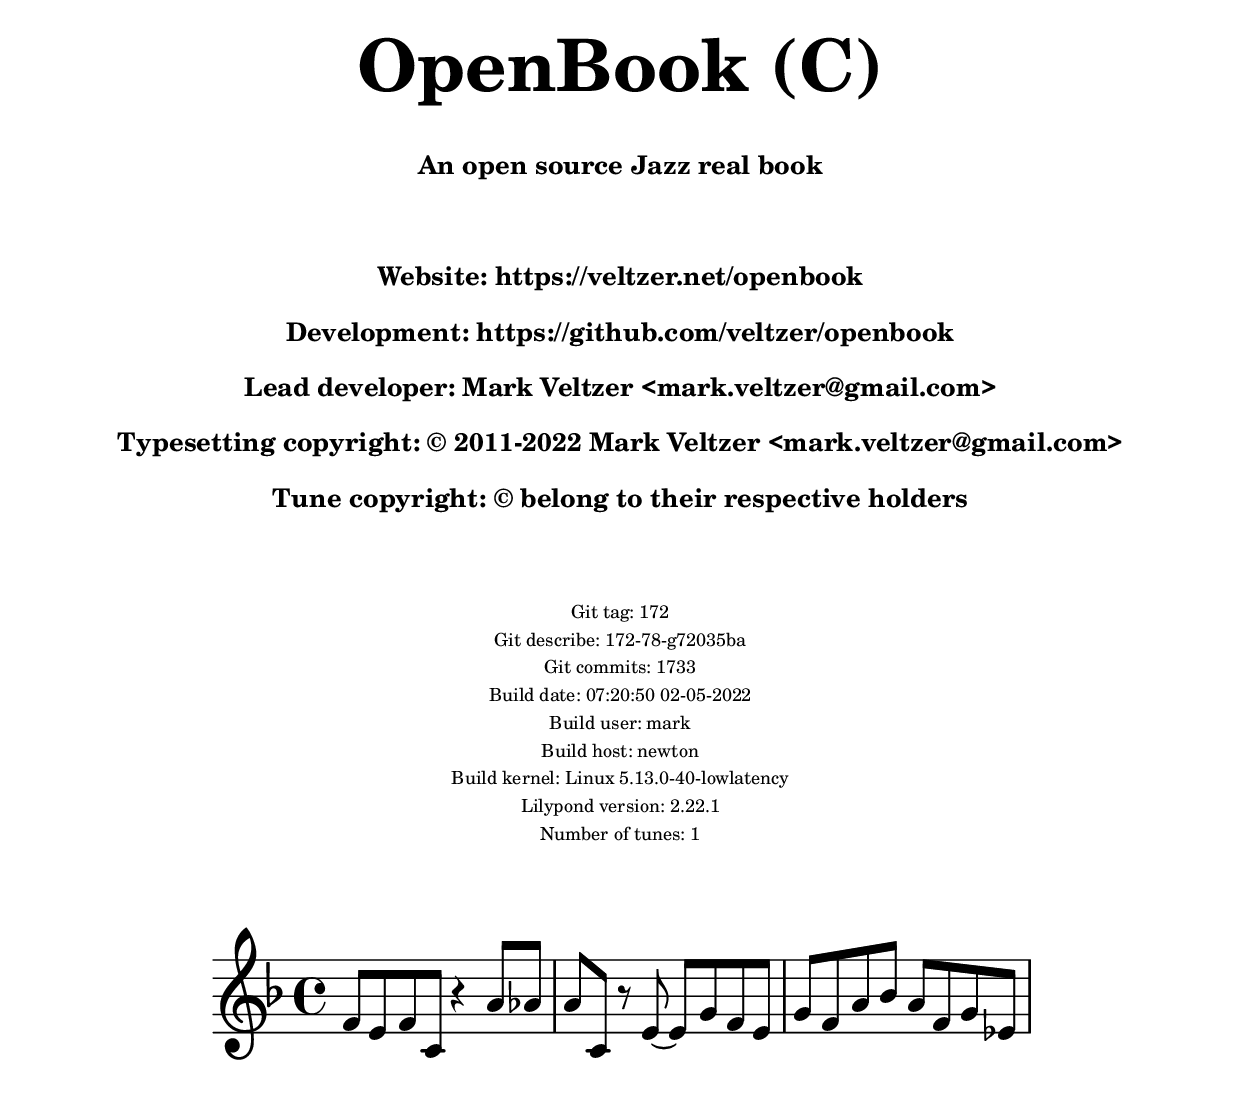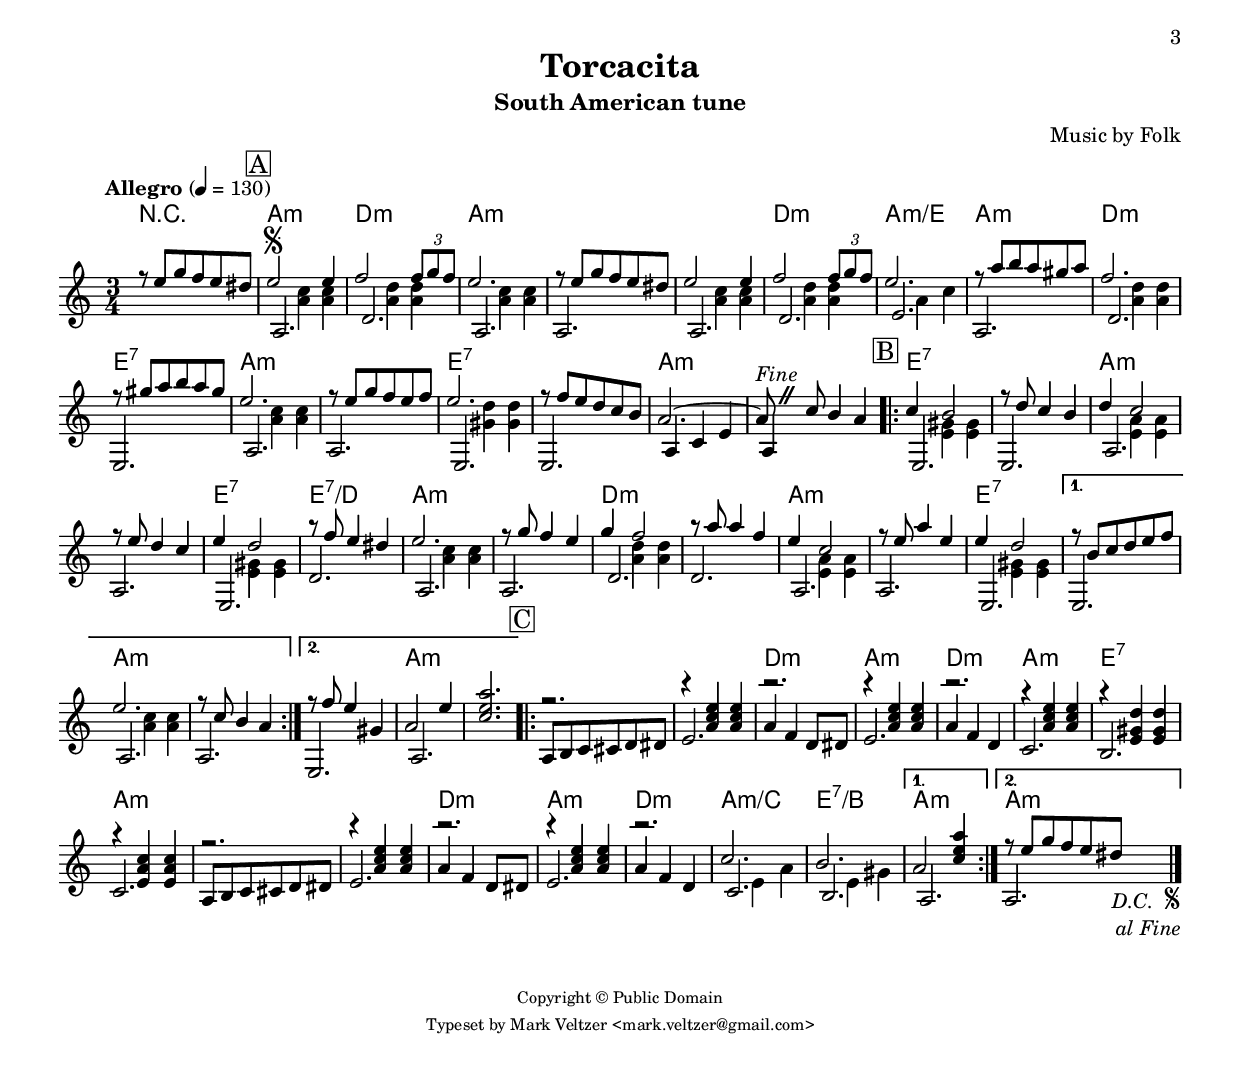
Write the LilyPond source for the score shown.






% lets emit the definitions

% end verbatim - this comment is a hack to prevent texinfo.tex
% from choking on non-European UTF-8 subsets

% this version tag will keep me compiling only on this version of lilypond.
%=====================================================================

\version "2.22.1"

% lets define a variable to hold the formatted build date (man 3 strftime):
%date=#(strftime "%T %d-%m-%Y" (localtime (current-time)))
%lilypond_version=#(lilypond-version)

% setting instruments for midi generation (bah - this doesn't work...)
%=====================================================================
%\set ChordNames.midiInstrument = #"acoustic grand"
%\set Staff.midiInstrument = #"flute"
%\set PianoStaff.instrumentName = #"acoustic grand"
% do not show chords unless they change...
%\set chordChanges = ##t

% number of staffs per page (this does not work because of my breaks)
%\paper {
%	system-count = #7
%}

\paper {
%% reduce spaces between systems and the bottom (taken from the lilypond
%% documentation and found the relevant variable)
%% the result of this is that I can fit 8 single staffs in one page
%% which is ideal for Jazz (think 32 bar divided into 8 lines of 4 bars each...).
%% I should really only apply this thing for Jazz tunes but that is a TODO item.
%% default is 4\mm - 3 already causes 8 staffs to take 2 pages
	between-system-padding = 2\mm
%% default is 20\mm
%% between-system-space = 16\mm
%% ragged-last-bottom = ##f
%% ragged-bottom = ##f

%% make lilypond increase the distance of the footer from the bottom of the page
%% it seems that if you don't do something like this you're going to have
%% a real problem seeing the footer in postscript printing....
%%bottom-margin = 2.5\cm

%% from /usr/share/lilypond/2.12.3/ly/titling-init.ly
%% to stop lilypond from printing footers...
	oddFooterMarkup = \markup {}

%% prevent lilypond from printing the headers...

	scoreTitleMarkup = \markup {}
	bookTitleMarkup = \markup {}
}
\layout {
%% don't have the first line indented
	indent = 0.0 \cm
%% don't know what this is (taken from Laurent Martelli...)
%%textheight = 1.5\cm

	\context {
		\Score
	%% change the size of the text fonts
	%%\override LyricText #'font-family = #'typewriter
		\override LyricText #'font-size = #'-2

	%% set the style of the chords to Jazz - I don't see this making any effect
		\override ChordName #'style = #'jazz
	%%\override ChordName #'word-space = #2

	%% set the chord size and font
	%%\override ChordName #'font-series = #'bold
	%%\override ChordName #'font-family = #'roman
	%%\override ChordName #'font-size = #-1

	%% don't show bar numbers (for jazz it makes it too cluttery)
		\remove "Bar_number_engraver"
	}
}
% reduce the font size (taken from the lilypond info documentation, default is 20)
#(set-global-staff-size 17.82)

% There is no need to set the paper size to a4 since it is the default.
% make lilypond use paper of size a4 (Is this the default ?!?)
%#(set-default-paper-size "a4")
%)

% Don't have textedit:// links for every note in the pdf file.
% This reduces the size of the pdf by a lot
\pointAndClickOff

% chord related matters
myChordDefinitions={
	<c ees ges bes des' fes' aes'>-\markup \super {7alt}
	<c e g bes f'>-\markup \super {7sus}
	<c e g bes d f'>-\markup \super {9sus}
	<c e g f'>-\markup \super {sus}
	<c ees ges bes>-\markup { "m" \super { "7 " \flat "5" } }
	<c ees ges beses>-\markup { "dim" \super { "7" } }
	<c ees ges>-\markup { "dim" }
%%<c e g b>-\markup { "maj7" }
	<c e gis bes d'>-\markup { \super { "9 " \sharp "5" } }
	<c e g bes d' a'>-\markup \super {13}
	<c e g bes d' fis'>-\markup { \super { "9 " \sharp "11" } }
}
myChordExceptions=#(append
	(sequential-music-to-chord-exceptions myChordDefinitions #t)
	ignatzekExceptions
)

% some macros to be reused all over
% =====================================================================
myBreak=\break
% do line breaks really matter?
myEndLine=\break
%myEndLine={}
myEndLineVoltaNotLast={}
myEndLineVoltaLast=\break
myEndLineVolta=\break
partBar=\bar "||"
endBar=\bar "|."
startBar=\bar ".|"
startRepeat=\bar "|:"
endRepeat=\bar ":|"
startTune={}
endTune=\bar "|."
myFakeEndLine={}
mySegno=\mark \markup { \musicglyph #"scripts.segno" }
myCoda=\mark \markup { \musicglyph #"scripts.coda" }

% some functions to be reused all over
% =====================================================================
% A wrapper for section markers that allows us to control their formatting

% You can have a circle instead of a box using:
% \mark \markup { \circle #mark }
myMark =
#(define-music-function
	(parser location mark)
	(markup?)
	#{
	\mark \markup { \box #mark }
	#})
myWordMark =
#(define-music-function
	(parser location mark)
	(markup?)
	#{
	\mark \markup { \box #mark }
	#})
% grace that does appoggiatura
%\grace $notes
myGrace = #(define-music-function (parser location notes) (ly:music?) #{ \appoggiatura $notes #})
% grace that does nothing
%myGrace = #(define-music-function (parser location notes) (ly:music?) #{ #})

% this is a macro that * really * breaks lines. You don't really need this since a regular \break will work
% AS LONG AS you have the '\remove Bar_engraver' enabled...
hardBreak={ \bar "" \break }
% a macro to make vertical space
verticalSpace=\markup { \null }

% macros to help in parenthesizing chords
% see the playground area for openbook and http://lilypond.1069038.n5.nabble.com/Parenthesizing-chord-names-td44370.html
#(define (left-parenthesis-ignatzek-chord-names in-pitches bass inversion context) (markup #:line ("(" (ignatzek-chord-names in-pitches bass inversion context))))
#(define (right-parenthesis-ignatzek-chord-names in-pitches bass inversion context) (markup #:line ((ignatzek-chord-names in-pitches bass inversion context) ")")))
#(define (parenthesis-ignatzek-chord-names in-pitches bass inversion context) (markup #:line ("(" (ignatzek-chord-names in-pitches bass inversion context) ")")))
LPC = { \once \set chordNameFunction = #left-parenthesis-ignatzek-chord-names }
RPC = { \once \set chordNameFunction = #right-parenthesis-ignatzek-chord-names }
OPC = { \once \set chordNameFunction = #parenthesis-ignatzek-chord-names }

% some macros for marking parts of jazz tunes
% =====================================================================
startSong={}
% If we want endings of parts to be denoted by anything we need
% to find a smarter function that this since this will tend
% to make other things disapper (repeat markings etc)
%endSong=\bar "|."
endSong={}
startPart={}
% If we want endings of parts to be denoted by anything we need
% to find a smarter function that this since this will tend
% to make other things disapper (repeat markings etc)
% endPart=\bar "||"
endPart={}
startChords={
%% this causes chords that do not change to disappear...
	\set chordChanges = ##t
%% use my own chord exceptions
	\set chordNameExceptions = #myChordExceptions
}
endChords={}


% lets always include guitar definitions
\include "predefined-guitar-fretboards.ly"

% book header
%\book {
%% this is the title page
	\bookpart {
		\markup {
			\column {
				\null
				\null
				\null
				\null
				\null
				\null
				\null
				\null
				\null
				\null
				\fill-line { \fontsize #11 \bold "OpenBook (C)"}
				\null
				\null
				\fill-line { \larger \larger \bold "An open source Jazz real book" }
				\null
				\null
				\null
				\fill-line {
					\huge \bold \concat {
						"Website: "
						\with-url #"https://veltzer.net/openbook" https://veltzer.net/openbook
					}
				}
				\null
				\fill-line {
					\huge \bold \concat {
						"Development: "
						\with-url #"https://github.com/veltzer/openbook" https://github.com/veltzer/openbook
					}
				}
				\null
				\fill-line {
					\huge \bold \concat {
						"Lead developer: Mark Veltzer "
						"<" \with-url #"mailto:mark.veltzer@gmail.com" mark.veltzer@gmail.com ">"
					}
				}
				\null
				\fill-line {
					\huge \bold \concat {
						"Typesetting copyright: © 2011-"
						2022
						" Mark Veltzer "
						"<" \with-url #"mailto:mark.veltzer@gmail.com" mark.veltzer@gmail.com ">"
					}
				}
				\null
				\fill-line { \huge \bold "Tune copyright: © belong to their respective holders" }
				\null
				\null
				\null
				\fill-line { \small "Git tag: 172" }
				\fill-line { \small "Git describe: 172-78-g72035ba" }
				\fill-line { \small "Git commits: 1733" }
				\fill-line { \small "Build date: 07:20:50 02-05-2022" }
				\fill-line { \small "Build user: mark" }
				\fill-line { \small "Build host: newton" }
				\fill-line { \small "Build kernel: Linux 5.13.0-40-lowlatency" }
				\fill-line { \small "Lilypond version: 2.22.1" }
				\fill-line { \small "Number of tunes: 1" }
				\null
				\null
				\null
			}
		}
		\score {
			<<
				\new Staff="Melody" {
					\new Voice="Voice"
					\relative c' {
						\time 4/4
						\key f \major
						\set fontSize = #-3
						f8 e f c r4 a'8 aes | a c, r e~ e g f e | g f a bes a f g ees
					}
				}
			>>
			\layout {
				#(layout-set-staff-size 35)
				indent = 2.6\cm
			}
		}
	}

\markuplist \table-of-contents
\pageBreak

% from here everything needs to go into a loop

% include anything the user wants before the bookpart starts



PartChords=\chordmode {
	\startSong
	\startChords

%% there is no need to worry about which instrument plays the chords
%% since they will not be heard...

	r2. |

	a:m | d:m | a2.*2:m | \myFakeEndLine
	a2.:m | d:m | a:m/e | a:m | \myFakeEndLine
	d:m | e:7 | a2.*2:m | \myFakeEndLine
	e:7 | a:m | \myFakeEndLine

	\repeat volta 2 {
		e2.*2:7 | a:m | \myFakeEndLine
		e2.:7 | e:7/d | a2.*2:m | \myFakeEndLine
		d:m | a:m | \myFakeEndLine
		e2.:7 |
	} \alternative {
		{ e2.:7 | a2.*2:m | }
		{ e2.:7 | a2.*2:m | }
	} \myFakeEndLine

	\repeat volta 2 {
		a2.*2:m | d2.:m | a:m | \myFakeEndLine
		d:m | a:m | e:7 | a:m | \myFakeEndLine
		a2.*2:m | d2.:m | a:m | \myFakeEndLine
		d:m | a:m/c | e:7/b |
	} \alternative {
		{ a:m | }
		{ a:m | }
	} \myFakeEndLine

	\endChords
	\endSong
}

PartHighVoice=\relative c' {

	\tempo "Allegro" 4 = 130
	\time 3/4
	\key c \major

%% this is to let lily know that this is voice one
	\voiceOne

	r8 e' g f e dis |

	\myMark "A"
	e2\segno e4 | f2 \tuplet 3/2 {f8 g f} | e2. | r8 e g f e dis | \myFakeEndLine
	e2 e4 | f2 \tuplet 3/2 {f8 g f} | e2. | r8 a b a gis a | \myFakeEndLine
	f2. | r8 gis a b a gis | e2. | r8 e g f e f | \myFakeEndLine
	e2. | r8 f e d c b | a2. ~ | a8-\markup { \italic "Fine" }
	\override BreathingSign.text = \markup {
		\musicglyph #"scripts.caesura.straight"
	}
	\breathe
	c b4 a | \myFakeEndLine

	\myMark "B"
	\repeat volta 2 {
		c4 b2 | r8 d c4 b | d c2 | r8 e d4 c | \myFakeEndLine
		e d2 | r8 f e4 dis | e2. | r8 g f4 e | \myFakeEndLine
		g f2 | r8 a a4 f | e c2 | r8 e a4 e | \myFakeEndLine
		e d2 |
	} \alternative {
		{ r8 b c d e f | e2. | r8 c b4 a | }
		{ r8 f' e4 gis, | a2 e'4 | <c e a>2. | }
	} \myFakeEndLine

	\myMark "C"
	\repeat volta 2 {
		r2. | r4 <a c e> <a c e> | r2. | r4 <a c e> <a c e> | \myFakeEndLine
		r2. | r4 <a c e> <a c e> | r4 <e gis d'> <e gis d'> | r4 <e a c> <e a c> | \myFakeEndLine
		r2. | r4 <a c e> <a c e> | r2. | r4 <a c e> <a c e> | \myFakeEndLine
		r2. | c | b |
	} \alternative {
		{ a2 <c e a>4 | }
		{ r8 e g f e dis_\markup {
			\center-column {
				\line
				{ \italic "D.C. "
				\tiny \raise #1
				\musicglyph #"scripts.segno"
				}
				\italic " al Fine"
			}
		} | }
	} \myFakeEndLine

	\endTune
}

PartMidVoice=\relative c' {
	\time 3/4

%% this is to let lily know that this is voice one
	\voiceTwo

	s2. |

	s4 <a' c> <a c> | s <a d> <a d> | s <a c> <a c> | s2. |
	s4 <a c> <a c> | s <a d> <a d> | s a c | s2. |
	s4 <a d> <a d> | s2. | s4 <a c> <a c> | s2. |
	s4 <gis d'> <gis d'> | s2. | s | s |

	\repeat volta 2 {
		s4 <e gis> <e gis> | s2. | s4 <e a> <e a> | s2. |
		s4 <e gis> <e gis> | s2. | s4 <a c> <a c> | s2. |
		s4 <a d> <a d> | s2. | s4 <e a> <e a> | s2. |
		s4 <e gis> <e gis> |
	} \alternative {
		{ s2. | s4 <a c> <a c> | s2. | }
		{ s2. | s2. | s2. | }
	}

	\repeat volta 2 {
		s2. | s2. | s2. | s2. |
		s2. | s2. | s2. | s2. |
		s2. | s2. | s2. | s2. |
		s2. | s4 e a | s e gis |
	} \alternative {
		{ s2. | }
		{ s2. | }
	}
}

PartLowVoice=\relative c' {
	\time 3/4

%% this is to let lily know that this is voice one
	\voiceThree

	s2. |

	a2. | d | a | a |
	a | d | e | a, |
	d | e, | a | a |
	e | e | a4 c e | a, s s |

	\repeat volta 2 {
		e2. | e | a | a |
		e | d' | a | a |
		d | d | a | a |
		e |
	} \alternative {
		{ e | a | a | }
		{ e | a | s | }
	}

	\repeat volta 2 {
		a8 b c cis d dis | e2. | a4 f d8 dis | e2. |
		a4 f d | c2. | b | c |
		a8 b c cis d dis | e2. | a4 f d8 dis | e2. |
		a4 f d | c2. | b |
	} \alternative {
		{ a | }
		{ a | }
	}
}



\bookpart {

% this causes the variables to be defined...











% now play with the variables that depend on language



% calculate the tag line


% calculate the typesetby




\tocItem \markup "Torcacita / Folk"





% taken from "/usr/share/lilypond/2.12.3/ly/titling-init.ly"
\markup {
	\column {
		\override #'(baseline-skip . 3.5)
		\column {
			\huge \larger \bold
			\fill-line { \larger "Torcacita" }
			\fill-line { \large \smaller \bold \larger "South American tune" }
			\fill-line {
				""
				"Music by Folk"
			}
			\fill-line {
				""
			}
		}
	}
}
\noPageBreak






% score for printing
\score {
	<<
		\new ChordNames="Partchords" \PartChords
		\new Staff="Melody" <<
			\new Voice="highvoice" \PartHighVoice
			\new Voice="midvoice" \PartMidVoice
			\new Voice="lowvoice" \PartLowVoice
		>>
	>>
	\layout {
	}
}


\noPageBreak
\markup \column {
%% just a little space
	\null
	\fill-line {
		\smaller \smaller { "Copyright © Public Domain" }
	}
	\fill-line {
		\smaller \smaller { "Typeset by Mark Veltzer <mark.veltzer@gmail.com>" }
	}
}



}


% book footer
%}
